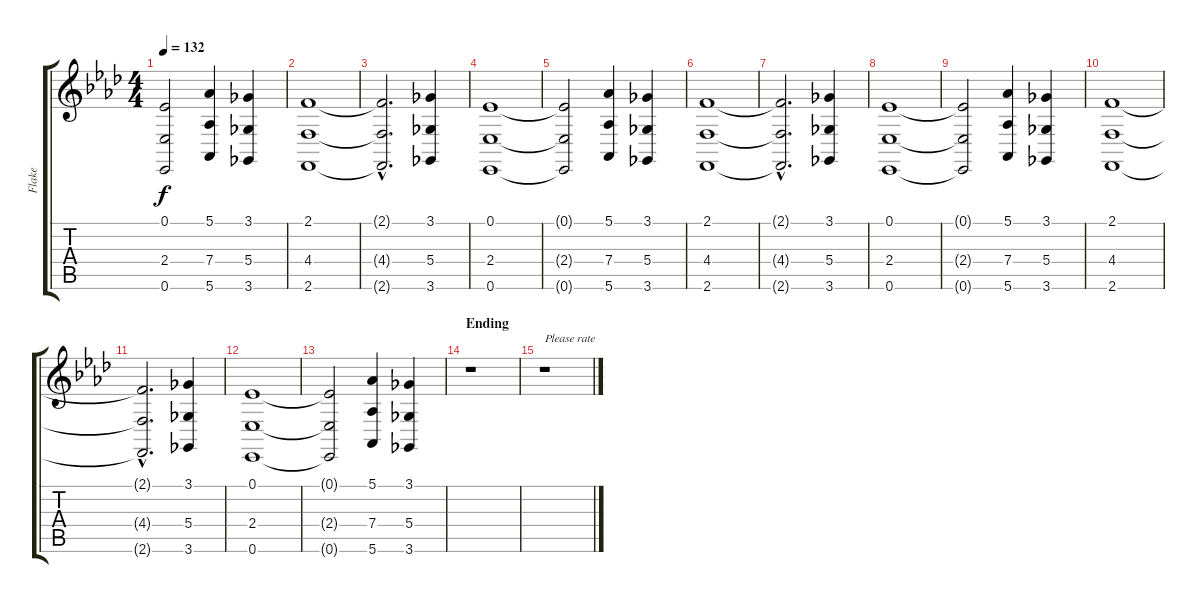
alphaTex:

\track ("Flake" "Flake") {instrument lead8bassandlead}
\staff {score tabs}
\tuning (Eb4 Bb3 Gb3 Db3 Ab2 Eb2) {hide}
\ts (4 4)
\tempo 132
\clef g2
\ks fminor
(0.1{t} 2.4{t} 0.6{t}).2{dy f} (5.1 7.4 5.6).4 (3.1 5.4 3.6).4 |
(2.1 4.4 2.6).1 |
(2.1{hac t} 4.4{hac t} 2.6{hac t}).2{d} (3.1 5.4 3.6).4 |
(0.1 2.4 0.6).1 |
(0.1{t} 2.4{t} 0.6{t}).2 (5.1 7.4 5.6).4 (3.1 5.4 3.6).4 |
(2.1 4.4 2.6).1 |
(2.1{hac t} 4.4{hac t} 2.6{hac t}).2{d} (3.1 5.4 3.6).4 |
(0.1 2.4 0.6).1 |
(0.1{t} 2.4{t} 0.6{t}).2 (5.1 7.4 5.6).4 (3.1 5.4 3.6).4 |
(2.1 4.4 2.6).1 |
(2.1{hac t} 4.4{hac t} 2.6{hac t}).2{d} (3.1 5.4 3.6).4 |
(0.1 2.4 0.6).1 |
(0.1{t} 2.4{t} 0.6{t}).2 (5.1 7.4 5.6).4 (3.1 5.4 3.6).4 |
\section ("" "Ending")
r.1 |
r.1{txt "Please rate"}
